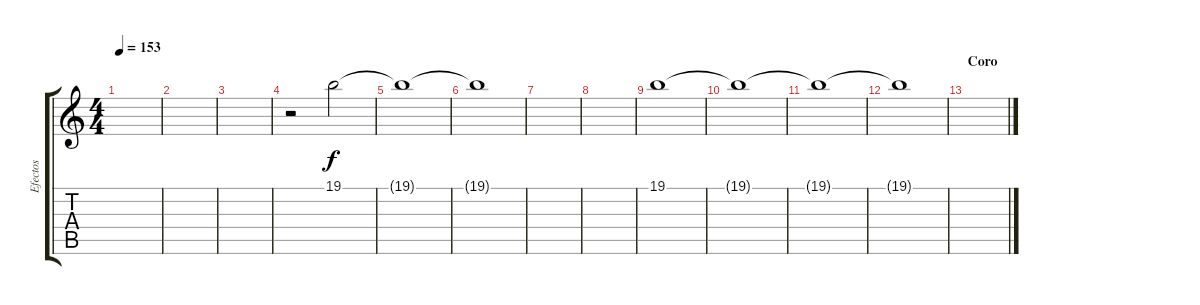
\track ("Efectos" "Efectos") {instrument pad2warm}
\staff {score tabs}
\tuning (E4 B3 G3 D3 A2 E2) {hide}
\ts (4 4)
\tempo 153
\clef g2
\ks c
|
|
|
r.2 19.1.2 |
19.1{t}.1 |
19.1{t}.1 |
|
|
19.1.1 |
19.1{t}.1 |
19.1{t}.1 |
19.1{t}.1 |
\section ("" "Coro")
